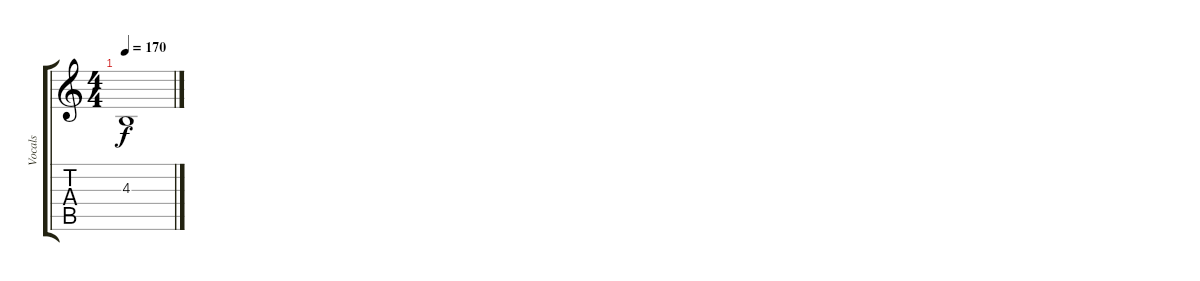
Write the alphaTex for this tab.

\track ("Vocals" "Vocals") {instrument flute}
\staff {score tabs}
\tuning (E4 B3 G3 D3 A2 E2) {hide}
\ts (4 4)
\tempo 170
\clef g2
\ks c
4.3{t}.1{dy f}
